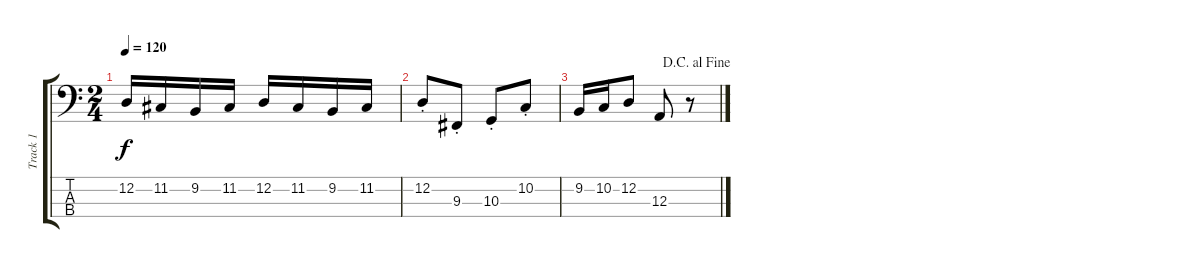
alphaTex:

\track ("Track 1" "Track 1") {instrument cello}
\staff {score tabs}
\tuning (G2 D2 A1 E1) {hide}
\ts (2 4)
\tempo 120
\clef f4
\ks c
12.2.16{dy f} 11.2.16 9.2.16 11.2.16 12.2.16 11.2.16 9.2.16 11.2.16 |
12.2{st}.8 9.3{st}.8 10.3{st}.8 10.2{st}.8 |
\jump dacapoalfine
9.2.16 10.2.16 12.2.8 12.3.8 r.8
